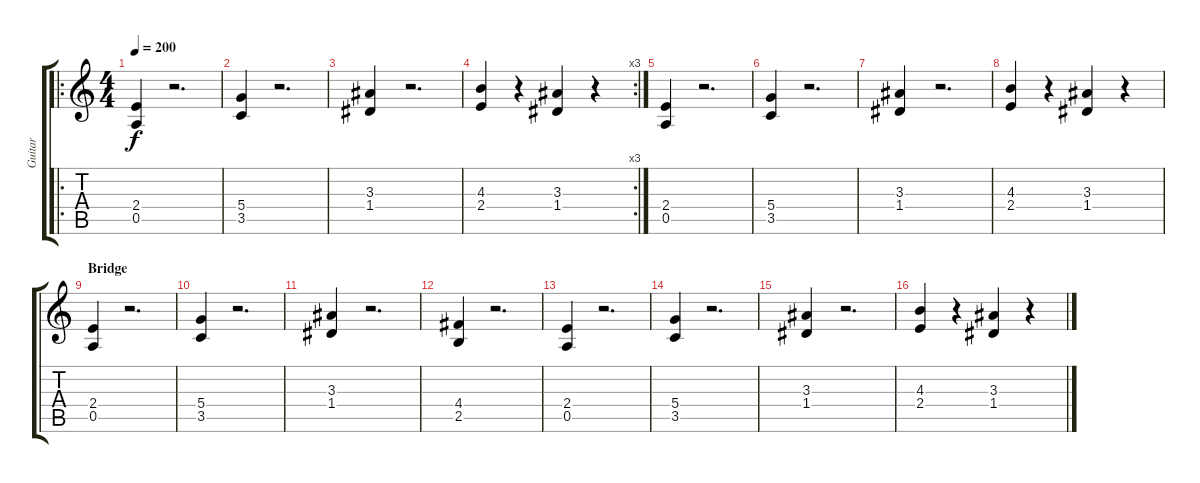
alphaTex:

\track ("Guitar" "Guitar") {instrument distortionguitar}
\staff {score tabs}
\tuning (E4 B3 G3 D3 A2 D2) {hide}
\ro
\ts (4 4)
\tempo 200
\clef g2
\ks c
(2.4 0.5).4{dy f} r.2{d} |
(5.4 3.5).4 r.2{d} |
(3.3 1.4).4 r.2{d} |
\rc 3
(4.3 2.4).4 r.4 (3.3 1.4).4 r.4 |
(2.4 0.5).4 r.2{d} |
(5.4 3.5).4 r.2{d} |
(3.3 1.4).4 r.2{d} |
(4.3 2.4).4 r.4 (3.3 1.4).4 r.4 |
\section ("" "Bridge")
(2.4 0.5).4 r.2{d} |
(5.4 3.5).4 r.2{d} |
(3.3 1.4).4 r.2{d} |
(4.4 2.5).4 r.2{d} |
(2.4 0.5).4 r.2{d} |
(5.4 3.5).4 r.2{d} |
(3.3 1.4).4 r.2{d} |
(4.3 2.4).4 r.4 (3.3 1.4).4 r.4
